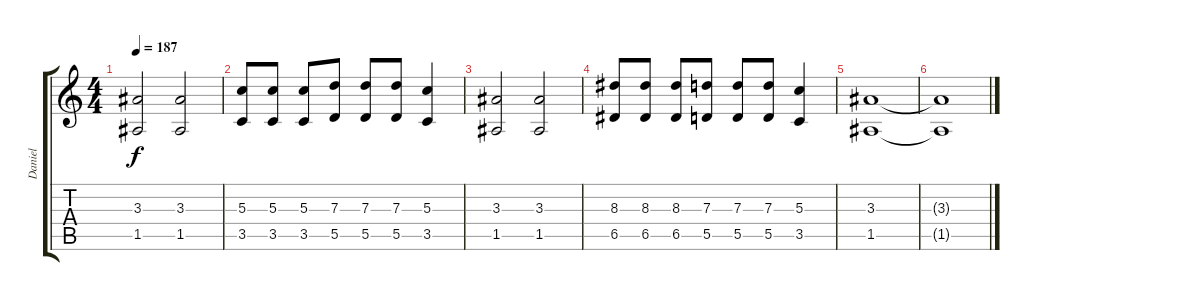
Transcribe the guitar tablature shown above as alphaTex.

\track ("Daniel" "Daniel") {instrument distortionguitar}
\staff {score tabs}
\tuning (E4 B3 G3 D3 A2 E2) {hide}
\ts (4 4)
\tempo 187
\clef g2
\ks c
(3.3 1.5).2{dy f} (3.3 1.5).2 |
(5.3 3.5).8 (5.3 3.5).8 (5.3 3.5).8 (7.3 5.5).8 (7.3 5.5).8 (7.3 5.5).8 (5.3 3.5).4 |
(3.3 1.5).2 (3.3 1.5).2 |
(8.3 6.5).8 (8.3 6.5).8 (8.3 6.5).8 (7.3 5.5).8 (7.3 5.5).8 (7.3 5.5).8 (5.3 3.5).4 |
(3.3 1.5).1 |
(3.3{t} 1.5{t}).1
